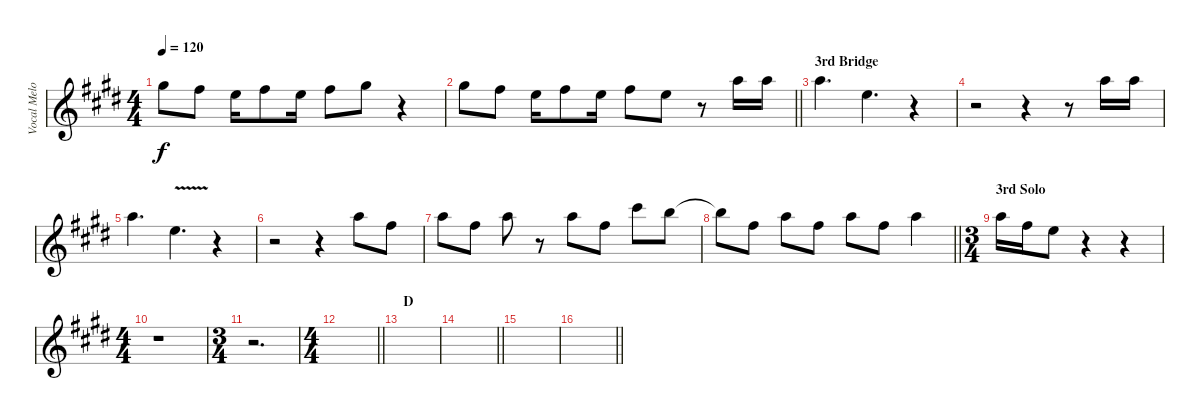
\track ("Vocal Melody" "Vocal Melo") {instrument overdrivenguitar}
\staff {score}
\tuning (E4 B3 G3 D3 A2 E2) {hide}
\ts (4 4)
\tempo 120
\clef g2
\ks e
4.1.8{dy f} 2.1.8 0.1.16 2.1.8 0.1.16 2.1.8 4.1.8 r.4 |
\barLineRight lightlight
4.1.8 2.1.8 0.1.16 2.1.8 0.1.16 2.1.8 5.2.8 r.8 5.1.16 5.1.16 |
\section ("" "3rd Bridge")
5.1.4{d} 0.1.4{d} r.4 |
r.2 r.4 r.8 5.1.16 5.1.16 |
5.1.4{d} 0.1{v}.4{d} r.4 |
r.2 r.4 5.1.8 2.1.8 |
5.1.8 2.1.8 5.1.8 r.8 5.1.8 2.1.8 9.1.8 7.1.8 |
\barLineRight lightlight
7.1{t}.8 2.1.8 5.1.8 2.1.8 5.1.8 2.1.8 5.1.4 |
\ts (3 4)
\section ("" "3rd Solo")
5.1.16 2.1.16 0.1.8 r.4 r.4 |
\ts (4 4)
r.1 |
\ts (3 4)
r.2{d} |
\ts (4 4)
\barLineRight lightlight
|
\section ("" "D")
|
\barLineRight lightlight
|
|
\barLineRight lightlight
